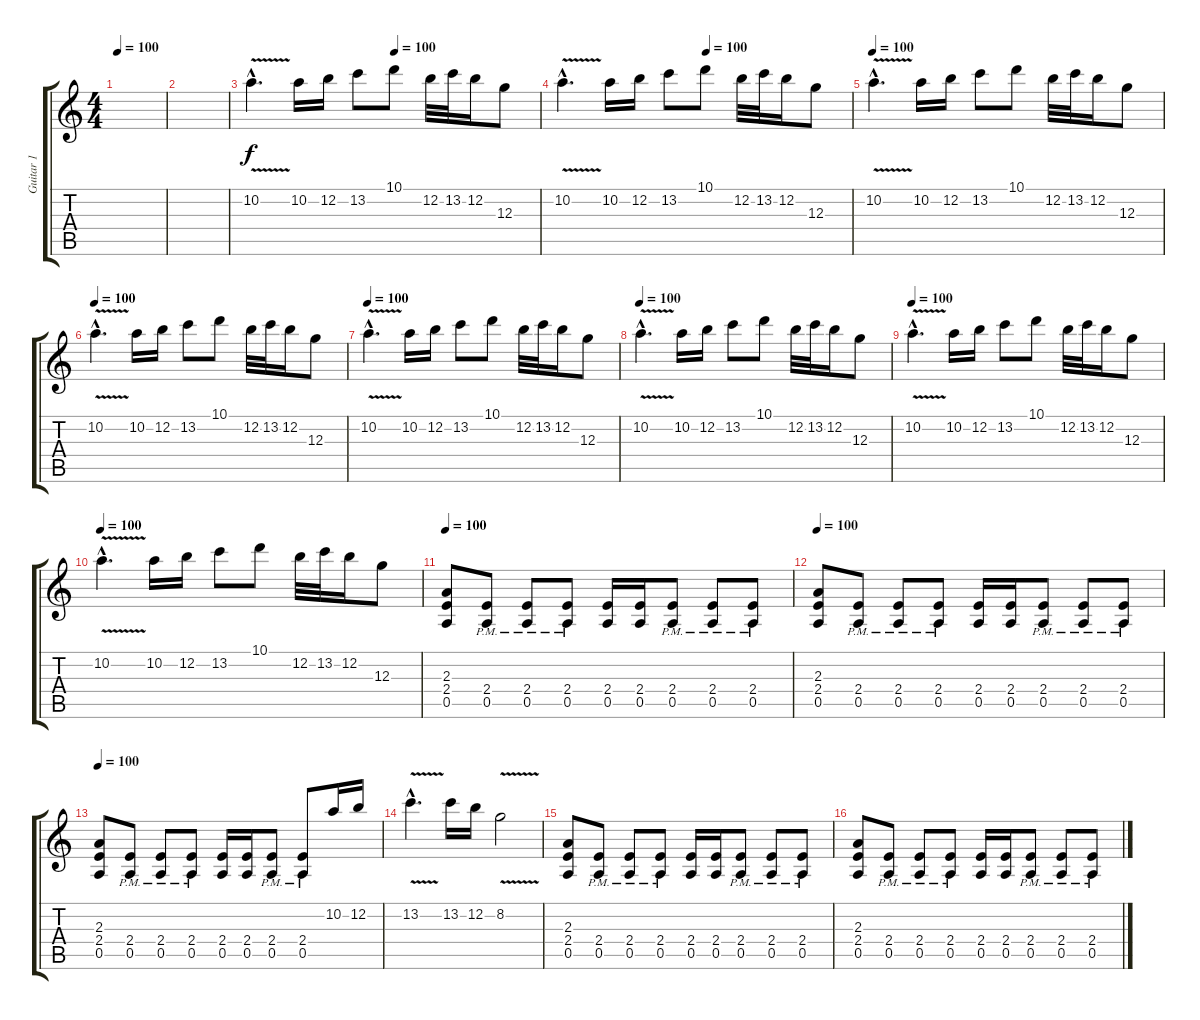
\track ("Guitar 1" "Guitar 1") {instrument overdrivenguitar}
\staff {score tabs}
\tuning (E4 B3 G3 D3 A2 E2) {hide}
\ts (4 4)
\tempo 100
\clef g2
\ks c
|
|
\tempo (100 0.5)
10.2{v hac}.4{d} 10.2.16 12.2.16 13.2.8 10.1.8 12.2.32 13.2.32 12.2.16 12.3.8 |
\tempo (100 0.5)
10.2{v hac}.4{d} 10.2.16 12.2.16 13.2.8 10.1.8 12.2.32 13.2.32 12.2.16 12.3.8 |
\tempo 100
10.2{v hac}.4{d} 10.2.16 12.2.16 13.2.8 10.1.8 12.2.32 13.2.32 12.2.16 12.3.8 |
\tempo 100
10.2{v hac}.4{d} 10.2.16 12.2.16 13.2.8 10.1.8 12.2.32 13.2.32 12.2.16 12.3.8 |
\tempo 100
10.2{v hac}.4{d} 10.2.16 12.2.16 13.2.8 10.1.8 12.2.32 13.2.32 12.2.16 12.3.8 |
\tempo 100
10.2{v hac}.4{d} 10.2.16 12.2.16 13.2.8 10.1.8 12.2.32 13.2.32 12.2.16 12.3.8 |
\tempo 100
10.2{v hac}.4{d} 10.2.16 12.2.16 13.2.8 10.1.8 12.2.32 13.2.32 12.2.16 12.3.8 |
\tempo 100
10.2{v hac}.4{d} 10.2.16 12.2.16 13.2.8 10.1.8 12.2.32 13.2.32 12.2.16 12.3.8 |
\tempo 100
(2.3 2.4 0.5).8 (2.4{pm} 0.5{pm}).8 (2.4{pm} 0.5{pm}).8 (2.4{pm} 0.5{pm}).8 (2.4 0.5).16 (2.4 0.5).16 (2.4{pm} 0.5{pm}).8 (2.4{pm} 0.5{pm}).8 (2.4{pm} 0.5{pm}).8 |
\tempo 100
(2.3 2.4 0.5).8 (2.4{pm} 0.5{pm}).8 (2.4{pm} 0.5{pm}).8 (2.4{pm} 0.5{pm}).8 (2.4 0.5).16 (2.4 0.5).16 (2.4{pm} 0.5{pm}).8 (2.4{pm} 0.5{pm}).8 (2.4{pm} 0.5{pm}).8 |
\tempo 100
(2.3 2.4 0.5).8 (2.4{pm} 0.5{pm}).8 (2.4{pm} 0.5{pm}).8 (2.4{pm} 0.5{pm}).8 (2.4 0.5).16 (2.4 0.5).16 (2.4{pm} 0.5{pm}).8 (2.4{pm} 0.5{pm}).8 10.2.16 12.2.16 |
13.2{v hac}.4{d} 13.2.16 12.2.16 8.2{v}.2 |
(2.3 2.4 0.5).8 (2.4{pm} 0.5{pm}).8 (2.4{pm} 0.5{pm}).8 (2.4{pm} 0.5{pm}).8 (2.4 0.5).16 (2.4 0.5).16 (2.4{pm} 0.5{pm}).8 (2.4{pm} 0.5{pm}).8 (2.4{pm} 0.5{pm}).8 |
(2.3 2.4 0.5).8 (2.4{pm} 0.5{pm}).8 (2.4{pm} 0.5{pm}).8 (2.4{pm} 0.5{pm}).8 (2.4 0.5).16 (2.4 0.5).16 (2.4{pm} 0.5{pm}).8 (2.4{pm} 0.5{pm}).8 (2.4{pm} 0.5{pm}).8
